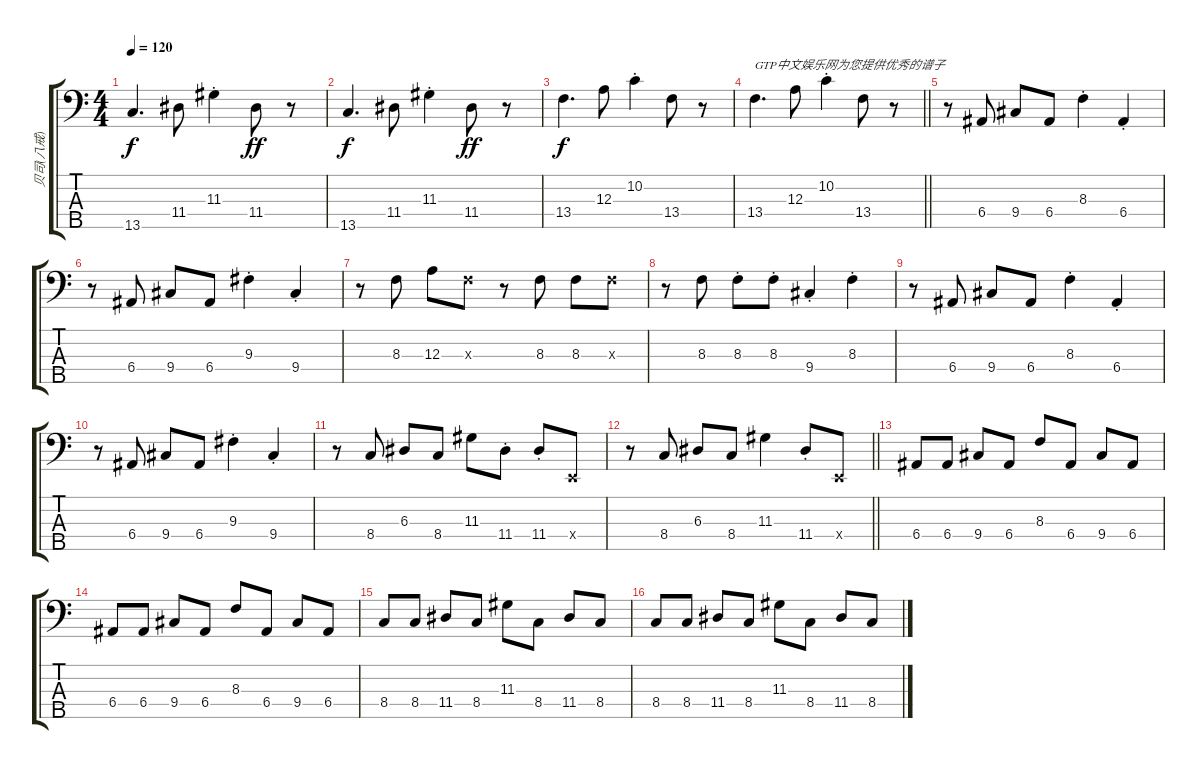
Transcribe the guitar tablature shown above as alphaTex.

\track ("贝司(八戒)" "贝司(八戒)") {instrument electricbassfinger}
\staff {score tabs}
\tuning (G2 D2 A1 E1 B0) {hide}
\ts (4 4)
\tempo 120
\clef f4
\ks c
13.5.4{d dy f} 11.4.8 11.3{st}.4 11.4.8{dy ff} r.8 |
13.5.4{d dy f} 11.4.8 11.3{st}.4 11.4.8{dy ff} r.8 |
13.4.4{d dy f} 12.3.8 10.2{st}.4 13.4.8 r.8 |
\barLineRight lightlight
13.4.4{d txt "GTP中文娱乐网为您提供优秀的谱子"} 12.3.8 10.2{st}.4 13.4.8 r.8 |
r.8 6.4.8 9.4.8 6.4.8 8.3{st}.4 6.4{st}.4 |
r.8 6.4.8 9.4.8 6.4.8 9.3{st}.4 9.4{st}.4 |
r.8 8.3.8 12.3.8 8.3{x}.8 r.8 8.3.8 8.3.8 8.3{x}.8 |
r.8 8.3.8 8.3{st}.8 8.3{st}.8 9.4{st}.4 8.3{st}.4 |
r.8 6.4.8 9.4.8 6.4.8 8.3{st}.4 6.4{st}.4 |
r.8 6.4.8 9.4.8 6.4.8 9.3{st}.4 9.4{st}.4 |
r.8 8.4.8 6.3.8 8.4.8 11.3.8 11.4{st}.8 11.4{st}.8 0.4{x}.8 |
\barLineRight lightlight
r.8 8.4.8 6.3.8 8.4.8 11.3.4 11.4{st}.8 0.4{x}.8 |
6.4.8 6.4.8 9.4.8 6.4.8 8.3.8 6.4.8 9.4.8 6.4.8 |
6.4.8 6.4.8 9.4.8 6.4.8 8.3.8 6.4.8 9.4.8 6.4.8 |
8.4.8 8.4.8 11.4.8 8.4.8 11.3.8 8.4.8 11.4.8 8.4.8 |
8.4.8 8.4.8 11.4.8 8.4.8 11.3.8 8.4.8 11.4.8 8.4.8
